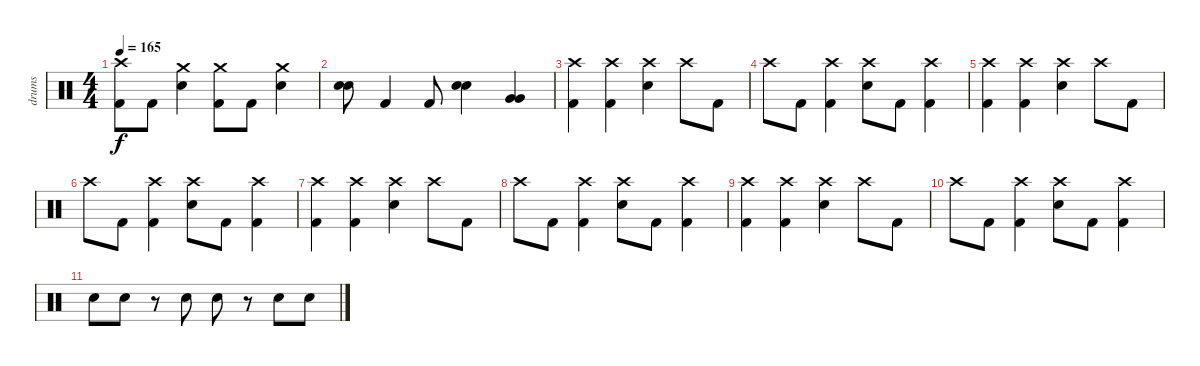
\track ("drums" "drums") {instrument percussion}
\staff {score}
\articulation defaults
\ts (4 4)
\tempo 165
\clef neutral
\ks c
("Crash high (hit)" "Kick (hit) 2").8{dy f} "Kick (hit) 2".8 ("Crash medium (hit)" "Snare (hit) 2").4 ("Crash medium (hit)" "Kick (hit) 2").8 "Kick (hit) 2".8 ("Crash medium (hit)" "Snare (hit) 2").4 |
("Snare (hit) 2" "Snare (hit) 2").8 "Kick (hit) 2".4 "Kick (hit) 2".8 ("Snare (hit) 2" "Snare (hit) 2").4 ("Very Low Tom (hit)" "Very Low Tom (hit)").4 |
("Crash high (hit)" "Kick (hit) 2").4 ("Crash high (hit)" "Kick (hit) 2").4 ("Crash high (hit)" "Snare (hit) 2").4 "Crash high (hit)".8 "Kick (hit) 2".8 |
"Crash high (hit)".8 "Kick (hit) 2".8 ("Crash high (hit)" "Kick (hit) 2").4 ("Crash high (hit)" "Snare (hit) 2").8 "Kick (hit) 2".8 ("Crash high (hit)" "Kick (hit) 2").4 |
("Crash high (hit)" "Kick (hit) 2").4 ("Crash high (hit)" "Kick (hit) 2").4 ("Crash high (hit)" "Snare (hit) 2").4 "Crash high (hit)".8 "Kick (hit) 2".8 |
"Crash high (hit)".8 "Kick (hit) 2".8 ("Crash high (hit)" "Kick (hit) 2").4 ("Crash high (hit)" "Snare (hit) 2").8 "Kick (hit) 2".8 ("Crash high (hit)" "Kick (hit) 2").4 |
("Crash high (hit)" "Kick (hit) 2").4 ("Crash high (hit)" "Kick (hit) 2").4 ("Crash high (hit)" "Snare (hit) 2").4 "Crash high (hit)".8 "Kick (hit) 2".8 |
"Crash high (hit)".8 "Kick (hit) 2".8 ("Crash high (hit)" "Kick (hit) 2").4 ("Crash high (hit)" "Snare (hit) 2").8 "Kick (hit) 2".8 ("Crash high (hit)" "Kick (hit) 2").4 |
("Crash high (hit)" "Kick (hit) 2").4 ("Crash high (hit)" "Kick (hit) 2").4 ("Crash high (hit)" "Snare (hit) 2").4 "Crash high (hit)".8 "Kick (hit) 2".8 |
"Crash high (hit)".8 "Kick (hit) 2".8 ("Crash high (hit)" "Kick (hit) 2").4 ("Crash high (hit)" "Snare (hit) 2").8 "Kick (hit) 2".8 ("Crash high (hit)" "Kick (hit) 2").4 |
"Snare (hit) 2".8 "Snare (hit) 2".8 r.8 "Snare (hit) 2".8 "Snare (hit) 2".8 r.8 "Snare (hit) 2".8 "Snare (hit) 2".8
